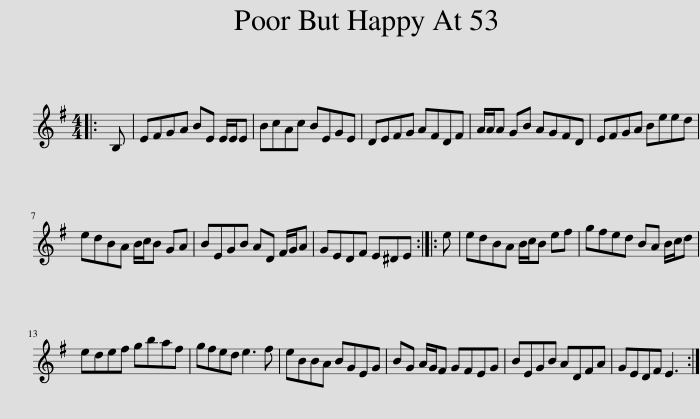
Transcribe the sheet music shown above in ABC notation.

X:1
L:1/8
M:4/4
I:linebreak $
K:Emin
V:1 treble
V:1
|: B, | EFGA BE E/E/E | BcAc BEGE | DEFG AFDF | A/A/A GB AGFD | %5
 EFGA Beed |$ edBA B/c/B GA | BEGB AD F/G/A | GEDF E^DE :: e | %10
 edBA B/c/B ef | gfed BA B/c/d |$ edef gbaf | gfed e3 f | eBBA BGEG | %15
 BG A/G/F GFEG | BEGB ADFA | GEDF E3 :| %18
